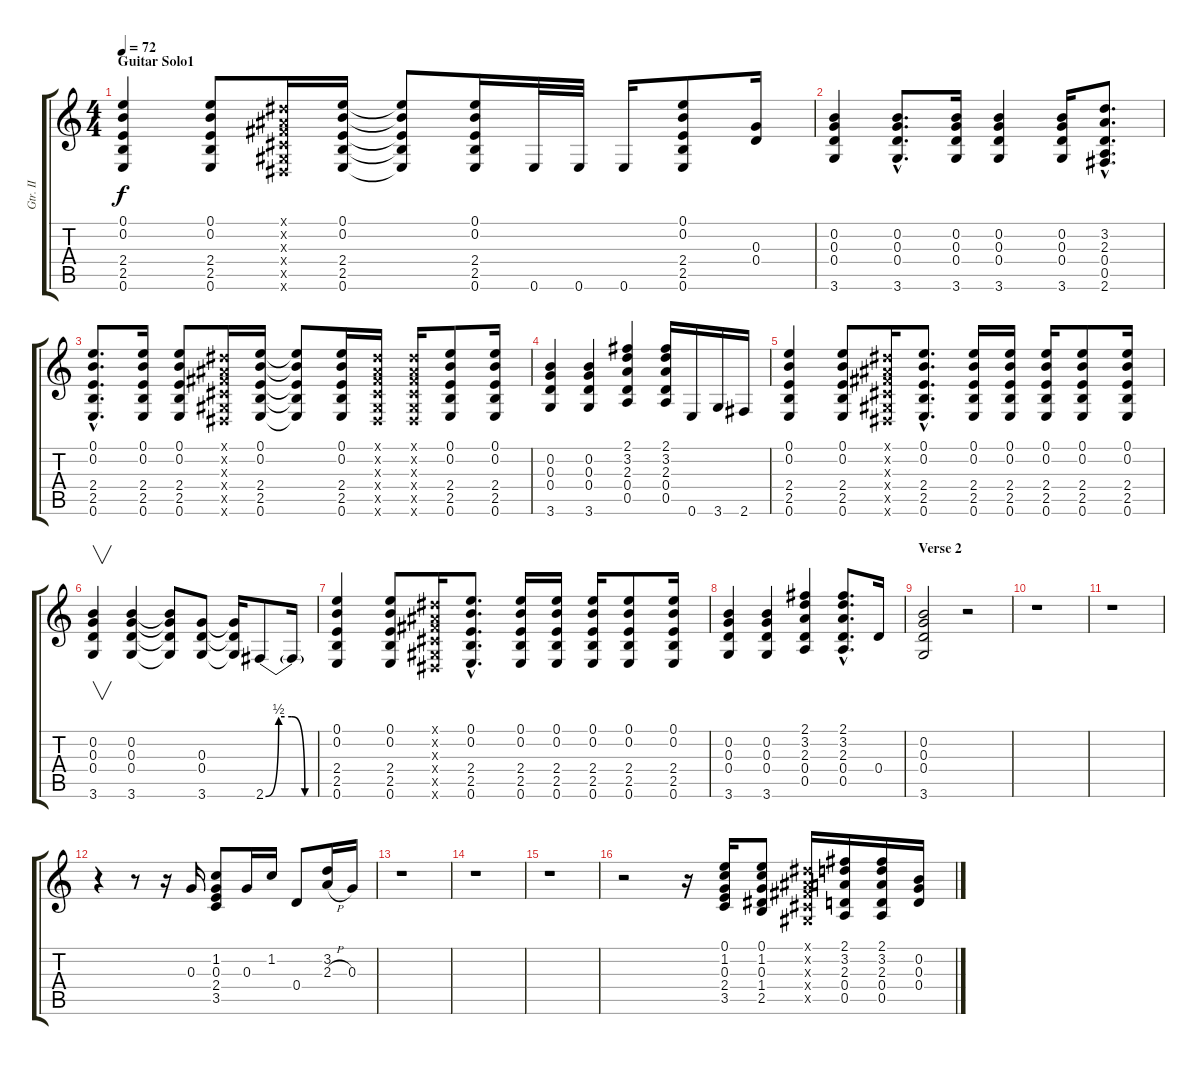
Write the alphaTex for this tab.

\track ("Gtr. II" "Gtr. II") {instrument distortionguitar}
\staff {score tabs}
\tuning (E4 B3 G3 D3 A2 E2) {hide}
\ts (4 4)
\section ("" "Guitar Solo1")
\tempo 72
\clef g2
\ks c
(0.1 0.2 2.4 2.5 0.6).4{dy f} (0.1 0.2 2.4 2.5 0.6).8 (-1.1{x} -1.2{x} -1.3{x} -1.4{x} -1.5{x} -1.6{x}).16 (0.1 0.2 2.4 2.5 0.6).16 (0.1{t} 0.2{t} 2.4{t} 2.5{t} 0.6{t}).8 (0.1 0.2 2.4 2.5 0.6).16 0.6.32 0.6.32 0.6.16 (0.1 0.2 2.4 2.5 0.6).8 (0.3 0.4).16 |
(0.2 0.3 0.4 3.6).4 (0.2{hac} 0.3{hac} 0.4{hac} 3.6{hac}).8{d} (0.2 0.3 0.4 3.6).16 (0.2 0.3 0.4 3.6).4 (0.2 0.3 0.4 3.6).16 (3.2{hac} 2.3{hac} 0.4{hac} 0.5{hac} 2.6{hac}).8{d} |
(0.1{hac} 0.2{hac} 2.4{hac} 2.5{hac} 0.6{hac}).8{d} (0.1 0.2 2.4 2.5 0.6).16 (0.1 0.2 2.4 2.5 0.6).8 (-1.1{x} -1.2{x} -1.3{x} -1.4{x} -1.5{x} -1.6{x}).16 (0.1 0.2 2.4 2.5 0.6).16 (0.1{t} 0.2{t} 2.4{t} 2.5{t} 0.6{t}).8 (0.1 0.2 2.4 2.5 0.6).16 (-1.1{x} -1.2{x} -1.3{x} -1.4{x} -1.5{x} -1.6{x}).16 (-1.1{x} -1.2{x} -1.3{x} -1.4{x} -1.5{x} -1.6{x}).16 (0.1 0.2 2.4 2.5 0.6).8 (0.1 0.2 2.4 2.5 0.6).16 |
(0.2 0.3 0.4 3.6).4 (0.2 0.3 0.4 3.6).4 (2.1 3.2 2.3 0.4 0.5).4 (2.1 3.2 2.3 0.4 0.5).16 0.6.16 3.6.16 2.6.16 |
(0.1 0.2 2.4 2.5 0.6).4 (0.1 0.2 2.4 2.5 0.6).8 (-1.1{x} -1.2{x} -1.3{x} -1.4{x} -1.5{x} -1.6{x}).16 (0.1{hac} 0.2{hac} 2.4{hac} 2.5{hac} 0.6{hac}).8{d} (0.1 0.2 2.4 2.5 0.6).16 (0.1 0.2 2.4 2.5 0.6).16 (0.1 0.2 2.4 2.5 0.6).16 (0.1 0.2 2.4 2.5 0.6).8 (0.1 0.2 2.4 2.5 0.6).16 |
(0.2 0.3 0.4 3.6).4{v} (0.2 0.3 0.4 3.6).4 (0.2{t} 0.3{t} 0.4{t} 3.6{t}).8 (0.3 0.4 3.6).8 (0.3{t} 0.4{t} 3.6{t}).16 2.6{be (custom 0 0 15 2 30 2 45 0 60 0)}.8 2.6{t}.16 |
(0.1 0.2 2.4 2.5 0.6).4 (0.1 0.2 2.4 2.5 0.6).8 (-1.1{x} -1.2{x} -1.3{x} -1.4{x} -1.5{x} -1.6{x}).16 (0.1{hac} 0.2{hac} 2.4{hac} 2.5{hac} 0.6{hac}).8{d} (0.1 0.2 2.4 2.5 0.6).16 (0.1 0.2 2.4 2.5 0.6).16 (0.1 0.2 2.4 2.5 0.6).16 (0.1 0.2 2.4 2.5 0.6).8 (0.1 0.2 2.4 2.5 0.6).16 |
(0.2 0.3 0.4 3.6).4 (0.2 0.3 0.4 3.6).4 (2.1 3.2 2.3 0.4 0.5).4 (2.1{hac} 3.2{hac} 2.3{hac} 0.4{hac} 0.5{hac}).8{d} 0.4.16 |
\section ("" "Verse 2")
(0.2 0.3 0.4 3.6).2 r.2 |
r.1 |
r.1 |
r.4 r.8 r.16 0.3.16 (1.2 0.3 2.4 3.5).8 0.3.16 1.2.16 0.4.8 (3.2 2.3{h}).16 0.3.16 |
r.1 |
r.1 |
r.1 |
r.2 r.16 (0.1 1.2 0.3 2.4 3.5).16 (0.1 1.2 0.3 1.4 2.5).8 (-1.1{x} -1.2{x} -1.3{x} -1.4{x} -1.5{x}).16 (2.1 3.2 2.3 0.4 0.5).16 (2.1 3.2 2.3 0.4 0.5).16 (0.2 0.3 0.4).16
